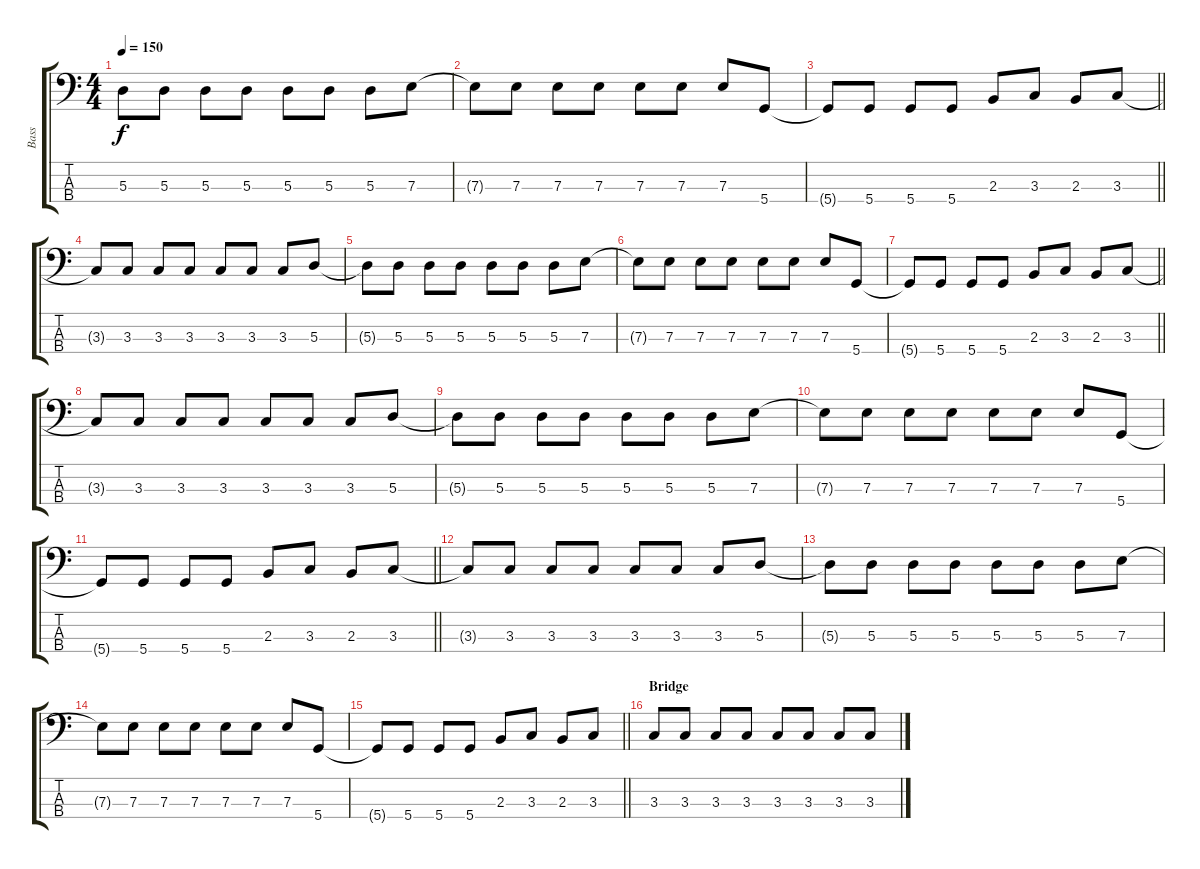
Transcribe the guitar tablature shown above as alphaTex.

\track ("Bass" "Bass") {instrument electricbasspick}
\staff {score tabs}
\tuning (G2 D2 A1 D1) {hide}
\ts (4 4)
\tempo 150
\clef f4
\ks c
5.3{t}.8{dy f} 5.3.8 5.3.8 5.3.8 5.3.8 5.3.8 5.3.8 7.3.8 |
7.3{t}.8 7.3.8 7.3.8 7.3.8 7.3.8 7.3.8 7.3.8 5.4.8 |
\barLineRight lightlight
5.4{t}.8 5.4.8 5.4.8 5.4.8 2.3.8 3.3.8 2.3.8 3.3.8 |
3.3{t}.8 3.3.8 3.3.8 3.3.8 3.3.8 3.3.8 3.3.8 5.3.8 |
5.3{t}.8 5.3.8 5.3.8 5.3.8 5.3.8 5.3.8 5.3.8 7.3.8 |
7.3{t}.8 7.3.8 7.3.8 7.3.8 7.3.8 7.3.8 7.3.8 5.4.8 |
\barLineRight lightlight
5.4{t}.8 5.4.8 5.4.8 5.4.8 2.3.8 3.3.8 2.3.8 3.3.8 |
3.3{t}.8 3.3.8 3.3.8 3.3.8 3.3.8 3.3.8 3.3.8 5.3.8 |
5.3{t}.8 5.3.8 5.3.8 5.3.8 5.3.8 5.3.8 5.3.8 7.3.8 |
7.3{t}.8 7.3.8 7.3.8 7.3.8 7.3.8 7.3.8 7.3.8 5.4.8 |
\barLineRight lightlight
5.4{t}.8 5.4.8 5.4.8 5.4.8 2.3.8 3.3.8 2.3.8 3.3.8 |
3.3{t}.8 3.3.8 3.3.8 3.3.8 3.3.8 3.3.8 3.3.8 5.3.8 |
5.3{t}.8 5.3.8 5.3.8 5.3.8 5.3.8 5.3.8 5.3.8 7.3.8 |
7.3{t}.8 7.3.8 7.3.8 7.3.8 7.3.8 7.3.8 7.3.8 5.4.8 |
\barLineRight lightlight
5.4{t}.8 5.4.8 5.4.8 5.4.8 2.3.8 3.3.8 2.3.8 3.3.8 |
\section ("" "Bridge")
3.3.8 3.3.8 3.3.8 3.3.8 3.3.8 3.3.8 3.3.8 3.3.8
